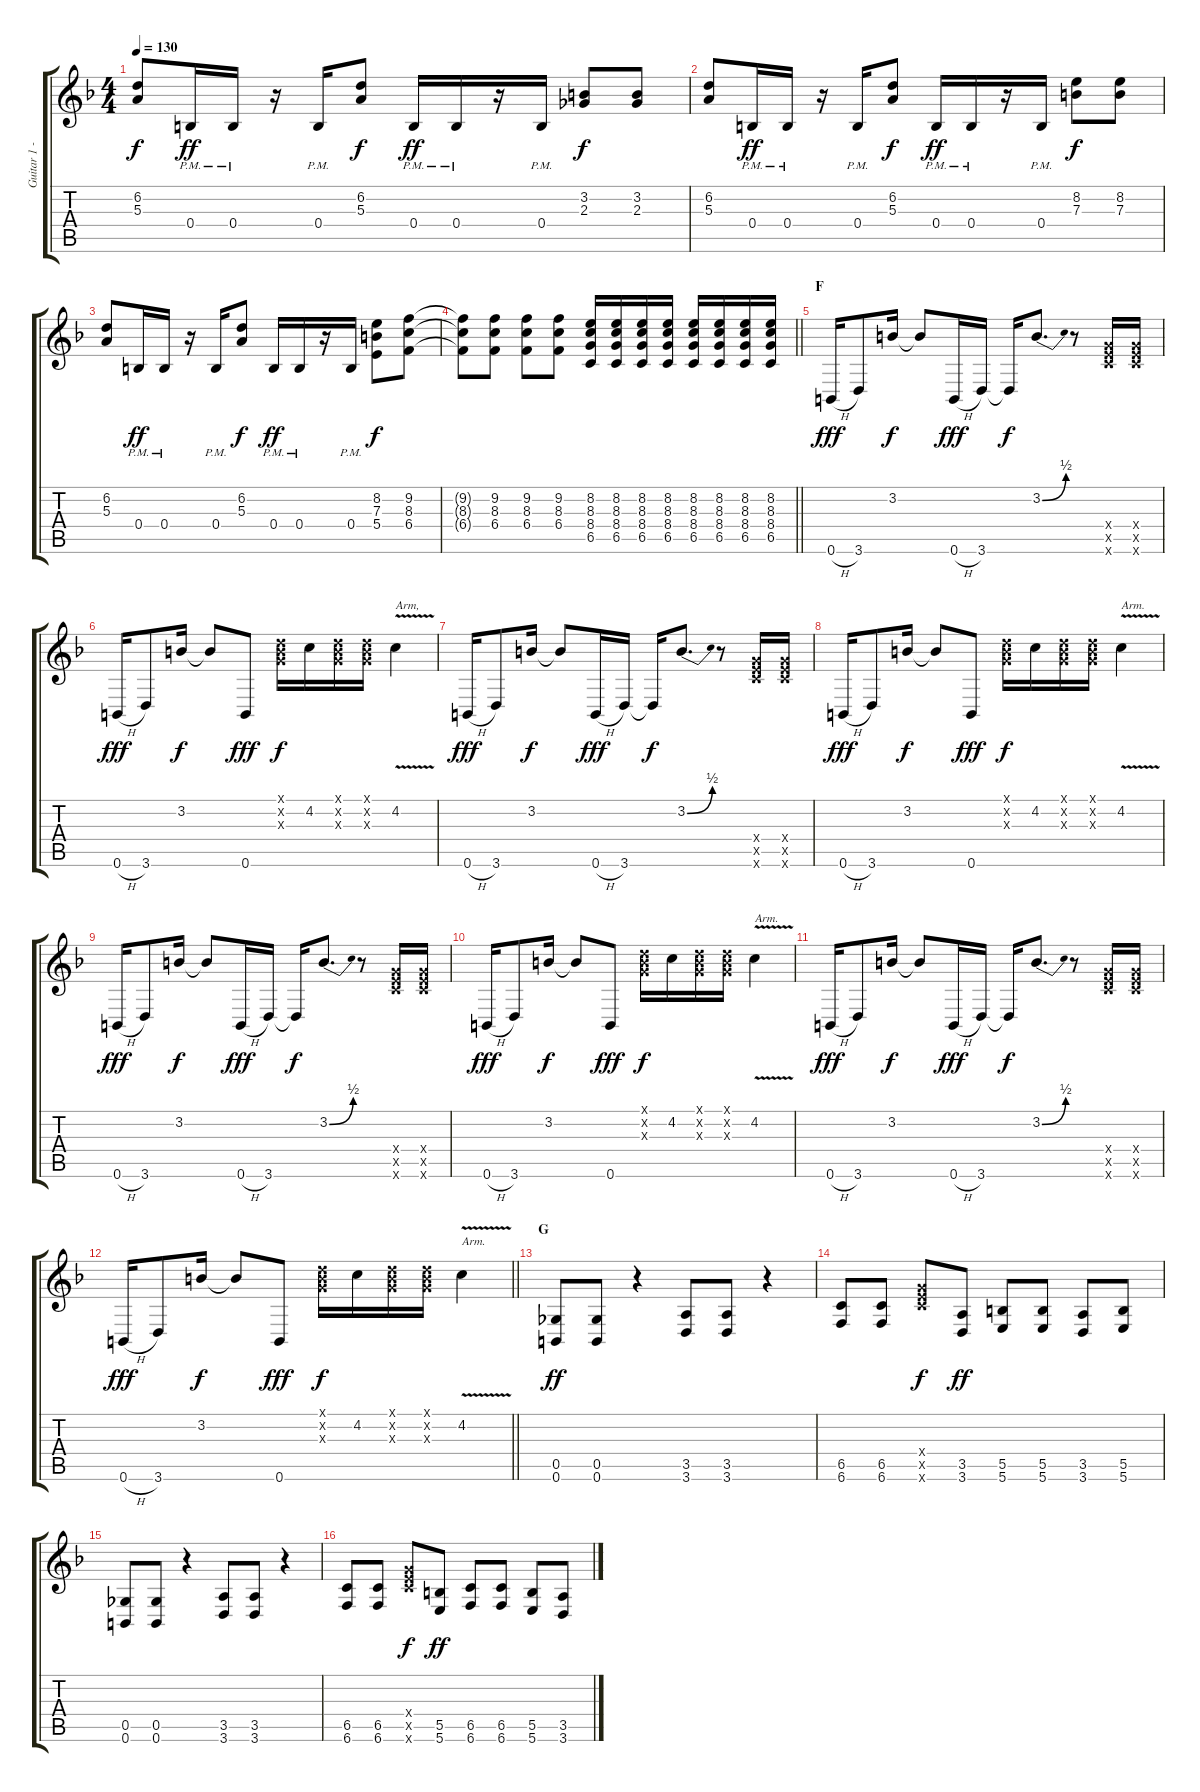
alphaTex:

\track ("Guitar 1 - Uruha" "Guitar 1 -") {instrument distortionguitar}
\staff {score tabs}
\tuning (Db4 Ab3 E3 B2 Gb2 B1) {hide}
\ts (4 4)
\tempo 130
\clef g2
\ks f
(6.2 5.3).8{dy f} 0.4{pm}.16{dy ff} 0.4{pm}.16 r.16 0.4{pm}.16 (6.2 5.3).8{dy f} 0.4{pm}.16{dy ff} 0.4{pm}.16 r.16 0.4{pm}.16 (3.2 2.3).8{dy f} (3.2 2.3).8 |
(6.2 5.3).8 0.4{pm}.16{dy ff} 0.4{pm}.16 r.16 0.4{pm}.16 (6.2 5.3).8{dy f} 0.4{pm}.16{dy ff} 0.4{pm}.16 r.16 0.4{pm}.16 (8.2 7.3).8{dy f} (8.2 7.3).8 |
(6.2 5.3).8 0.4{pm}.16{dy ff} 0.4{pm}.16 r.16 0.4{pm}.16 (6.2 5.3).8{dy f} 0.4{pm}.16{dy ff} 0.4{pm}.16 r.16 0.4{pm}.16 (8.2 7.3 5.4).8{dy f} (9.2 8.3 6.4).8 |
\barLineRight lightlight
(9.2{t} 8.3{t} 6.4{t}).8 (9.2 8.3 6.4).8 (9.2 8.3 6.4).8 (9.2 8.3 6.4).8 (8.2 8.3 8.4 6.5).16 (8.2 8.3 8.4 6.5).16 (8.2 8.3 8.4 6.5).16 (8.2 8.3 8.4 6.5).16 (8.2 8.3 8.4 6.5).16 (8.2 8.3 8.4 6.5).16 (8.2 8.3 8.4 6.5).16 (8.2 8.3 8.4 6.5).16 |
\section ("" "F")
0.6{h}.16{dy fff} 3.6.8 3.2.16{dy f} 3.2{t}.8 0.6{h}.16{dy fff} 3.6.16 3.6{t}.16{dy f} 3.2{be (bend 0 0 60 2)}.8{d} r.8 (8.4{x} 10.5{x} 13.6{x}).16 (8.4{x} 10.5{x} 13.6{x}).16 |
0.6{h}.16{dy fff} 3.6.8 3.2.16{dy f} 3.2{t}.8 0.6.8{dy fff} (1.1{x} 3.2{x} 3.3{x}).16{dy f} 4.2.16 (1.1{x} 3.2{x} 3.3{x}).16 (1.1{x} 3.2{x} 3.3{x}).16 4.2{v}.4{txt "Arm,"} |
0.6{h}.16{dy fff} 3.6.8 3.2.16{dy f} 3.2{t}.8 0.6{h}.16{dy fff} 3.6.16 3.6{t}.16{dy f} 3.2{be (bend 0 0 60 2)}.8{d} r.8 (8.4{x} 10.5{x} 13.6{x}).16 (8.4{x} 10.5{x} 13.6{x}).16 |
0.6{h}.16{dy fff} 3.6.8 3.2.16{dy f} 3.2{t}.8 0.6.8{dy fff} (1.1{x} 3.2{x} 3.3{x}).16{dy f} 4.2.16 (1.1{x} 3.2{x} 3.3{x}).16 (1.1{x} 3.2{x} 3.3{x}).16 4.2{v}.4{txt "Arm."} |
0.6{h}.16{dy fff} 3.6.8 3.2.16{dy f} 3.2{t}.8 0.6{h}.16{dy fff} 3.6.16 3.6{t}.16{dy f} 3.2{be (bend 0 0 60 2)}.8{d} r.8 (8.4{x} 10.5{x} 13.6{x}).16 (8.4{x} 10.5{x} 13.6{x}).16 |
0.6{h}.16{dy fff} 3.6.8 3.2.16{dy f} 3.2{t}.8 0.6.8{dy fff} (1.1{x} 3.2{x} 3.3{x}).16{dy f} 4.2.16 (1.1{x} 3.2{x} 3.3{x}).16 (1.1{x} 3.2{x} 3.3{x}).16 4.2{v}.4{txt "Arm."} |
0.6{h}.16{dy fff} 3.6.8 3.2.16{dy f} 3.2{t}.8 0.6{h}.16{dy fff} 3.6.16 3.6{t}.16{dy f} 3.2{be (bend 0 0 60 2)}.8{d} r.8 (8.4{x} 10.5{x} 13.6{x}).16 (8.4{x} 10.5{x} 13.6{x}).16 |
\barLineRight lightlight
0.6{h}.16{dy fff} 3.6.8 3.2.16{dy f} 3.2{t}.8 0.6.8{dy fff} (1.1{x} 3.2{x} 3.3{x}).16{dy f} 4.2.16 (1.1{x} 3.2{x} 3.3{x}).16 (1.1{x} 3.2{x} 3.3{x}).16 4.2{v}.4{txt "Arm."} |
\section ("" "G")
(0.5 0.6).8{dy ff} (0.5 0.6).8 r.4 (3.5 3.6).8 (3.5 3.6).8 r.4 |
(6.5 6.6).8 (6.5 6.6).8 (8.4{x} 10.5{x} 13.6{x}).8{dy f} (3.5 3.6).8{dy ff} (5.5 5.6).8 (5.5 5.6).8 (3.5 3.6).8 (5.5 5.6).8 |
(0.5 0.6).8 (0.5 0.6).8 r.4 (3.5 3.6).8 (3.5 3.6).8 r.4 |
(6.5 6.6).8 (6.5 6.6).8 (8.4{x} 10.5{x} 13.6{x}).8{dy f} (5.5 5.6).8{dy ff} (6.5 6.6).8 (6.5 6.6).8 (5.5 5.6).8 (3.5 3.6).8
